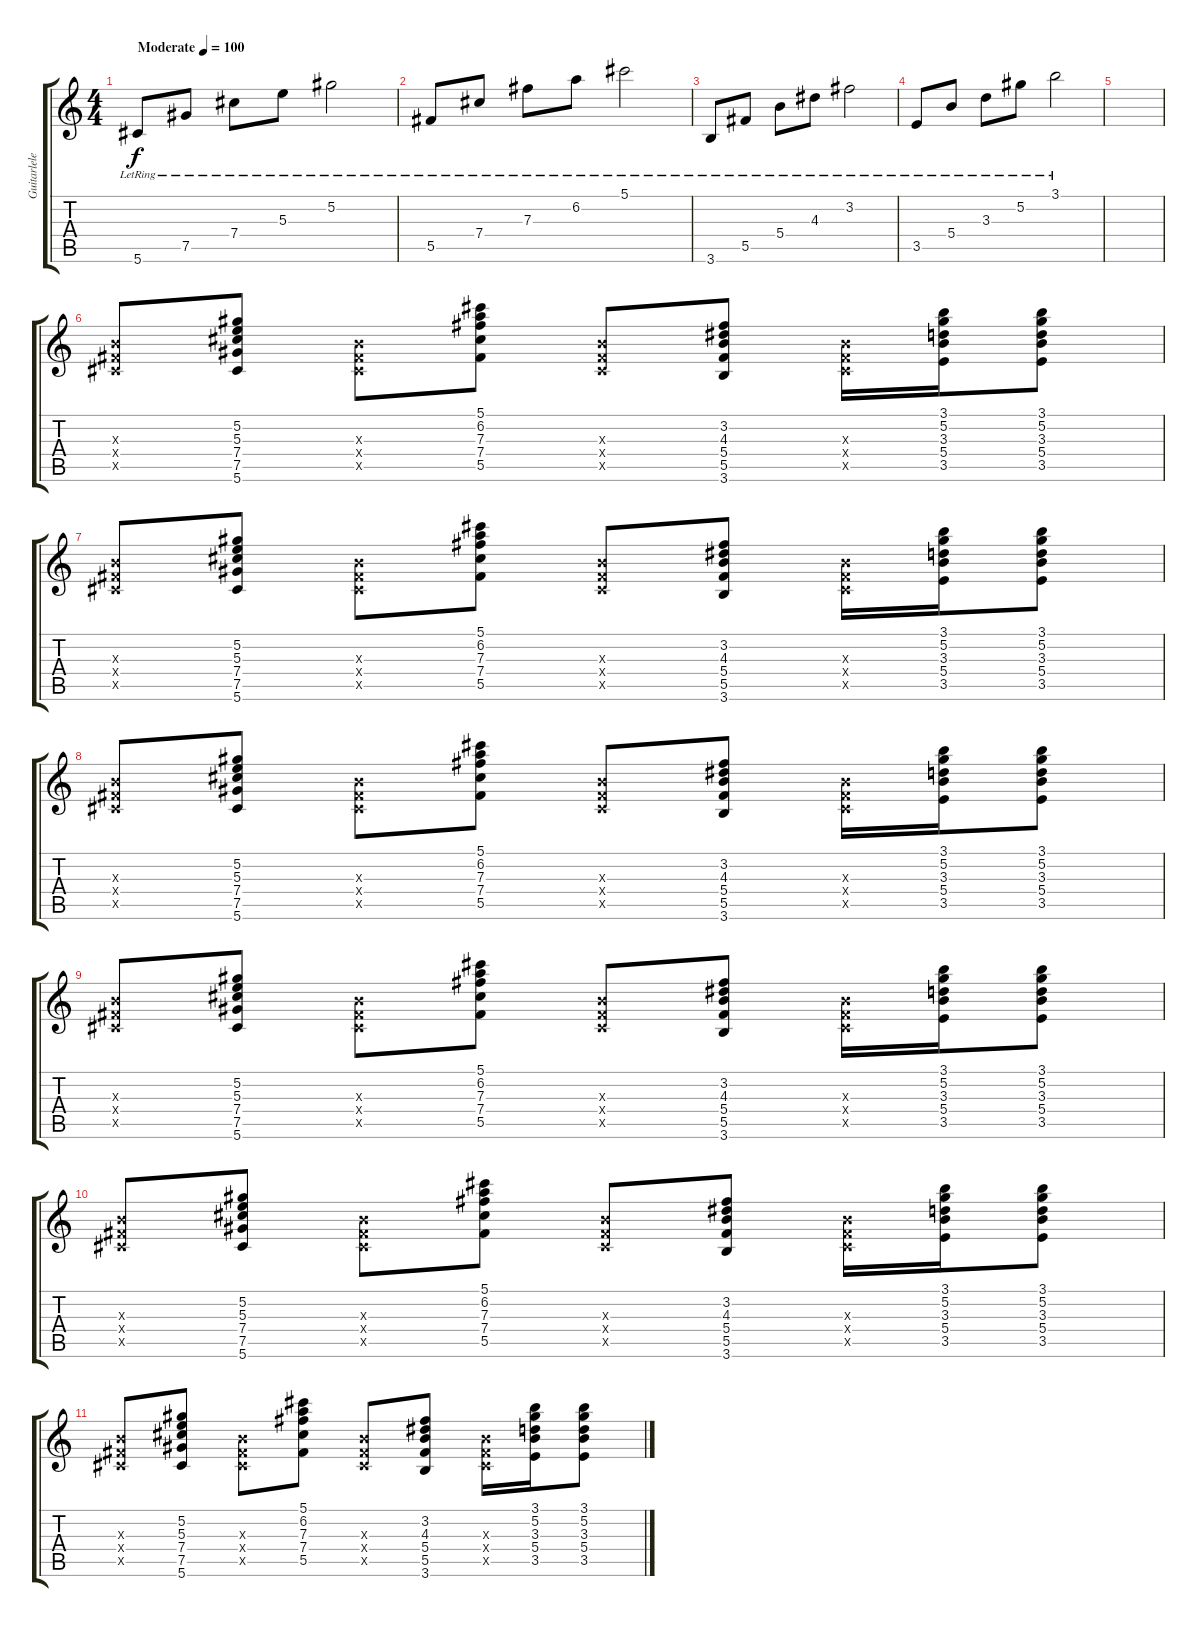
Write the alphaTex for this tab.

\track ("Guitarlele" "Guitarlele") {instrument electricguitarjazz}
\staff {score tabs}
\tuning (Ab4 Eb4 B3 Gb3 Db3 Ab2) {hide}
\ts (4 4)
\tempo (100 "Moderate")
\clef g2
\ks c
5.6{lr}.8{dy f instrument electricguitarjazz} 7.5{lr}.8 7.4{lr}.8 5.3{lr}.8 5.2{lr}.2 |
5.5{lr}.8 7.4{lr}.8 7.3{lr}.8 6.2{lr}.8 5.1{lr}.2 |
3.6{lr}.8 5.5{lr}.8 5.4{lr}.8 4.3{lr}.8 3.2{lr}.2 |
3.5{lr}.8 5.4{lr}.8 3.3{lr}.8 5.2{lr}.8 3.1{lr}.2 |
|
(0.3{x} 0.4{x} 0.5{x}).8 (5.2 5.3 7.4 7.5 5.6).8 (0.3{x} 0.4{x} 0.5{x}).8 (5.1 6.2 7.3 7.4 5.5).8 (0.3{x} 0.4{x} 0.5{x}).8 (3.2 4.3 5.4 5.5 3.6).8 (0.3{x} 0.4{x} 0.5{x}).16 (3.1 5.2 3.3 5.4 3.5).16 (3.1 5.2 3.3 5.4 3.5).8 |
(0.3{x} 0.4{x} 0.5{x}).8 (5.2 5.3 7.4 7.5 5.6).8 (0.3{x} 0.4{x} 0.5{x}).8 (5.1 6.2 7.3 7.4 5.5).8 (0.3{x} 0.4{x} 0.5{x}).8 (3.2 4.3 5.4 5.5 3.6).8 (0.3{x} 0.4{x} 0.5{x}).16 (3.1 5.2 3.3 5.4 3.5).16 (3.1 5.2 3.3 5.4 3.5).8 |
(0.3{x} 0.4{x} 0.5{x}).8 (5.2 5.3 7.4 7.5 5.6).8 (0.3{x} 0.4{x} 0.5{x}).8 (5.1 6.2 7.3 7.4 5.5).8 (0.3{x} 0.4{x} 0.5{x}).8 (3.2 4.3 5.4 5.5 3.6).8 (0.3{x} 0.4{x} 0.5{x}).16 (3.1 5.2 3.3 5.4 3.5).16 (3.1 5.2 3.3 5.4 3.5).8 |
(0.3{x} 0.4{x} 0.5{x}).8 (5.2 5.3 7.4 7.5 5.6).8 (0.3{x} 0.4{x} 0.5{x}).8 (5.1 6.2 7.3 7.4 5.5).8 (0.3{x} 0.4{x} 0.5{x}).8 (3.2 4.3 5.4 5.5 3.6).8 (0.3{x} 0.4{x} 0.5{x}).16 (3.1 5.2 3.3 5.4 3.5).16 (3.1 5.2 3.3 5.4 3.5).8 |
(0.3{x} 0.4{x} 0.5{x}).8 (5.2 5.3 7.4 7.5 5.6).8 (0.3{x} 0.4{x} 0.5{x}).8 (5.1 6.2 7.3 7.4 5.5).8 (0.3{x} 0.4{x} 0.5{x}).8 (3.2 4.3 5.4 5.5 3.6).8 (0.3{x} 0.4{x} 0.5{x}).16 (3.1 5.2 3.3 5.4 3.5).16 (3.1 5.2 3.3 5.4 3.5).8 |
(0.3{x} 0.4{x} 0.5{x}).8 (5.2 5.3 7.4 7.5 5.6).8 (0.3{x} 0.4{x} 0.5{x}).8 (5.1 6.2 7.3 7.4 5.5).8 (0.3{x} 0.4{x} 0.5{x}).8 (3.2 4.3 5.4 5.5 3.6).8 (0.3{x} 0.4{x} 0.5{x}).16 (3.1 5.2 3.3 5.4 3.5).16 (3.1 5.2 3.3 5.4 3.5).8
